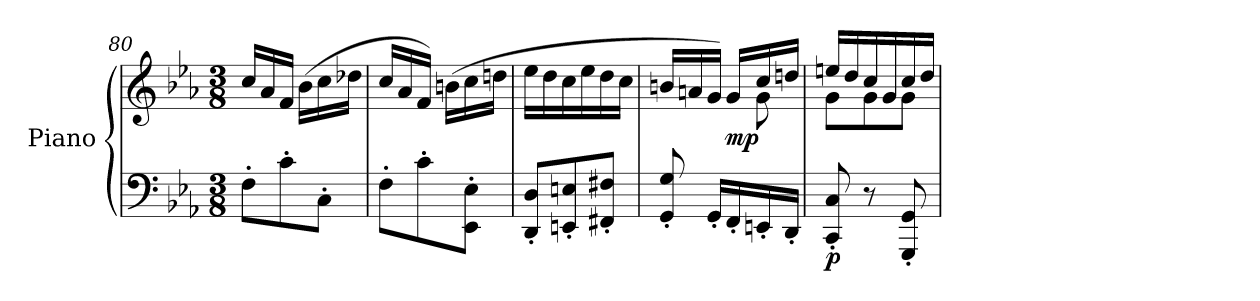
**kern	**kern	**dynam
*part1	*part1	*part1
*staff2	*staff1	*staff1/2
*I"Piano	*	*
*I'Pno.	*	*
*clefF4	*clefG2	*
*k[b-e-a-]	*k[b-e-a-]	*
*M3/8	*M3/8	*
=80	=80	=80
8F'\L	16cc/LL	.
.	16a-/	.
8c'\	16f/JJ	.
.	(>16b-\LL	.
8C'\J	16cc\	.
.	16dd-X\JJ	.
!!LO:LB:g=z
=81	=81	=81
8F'\L	16cc/LL	.
.	16a-/	.
8c'\	16f/JJ)	.
.	(>16bn\LL	.
8EE-\' 8E-\'J	16cc\	.
.	16ddn\JJ	.
=82	=82	=82
8DD/' 8D/'L	16ee-\LL	.
.	16dd\	.
8EEn/' 8En/'	16cc\	.
.	16ee-\	.
8FF#X/' 8F#X/'J	16dd\	.
.	16cc\JJ	.
=83	=83	=83
*	*^	*
8GG/' 8G/'	16bn/LL	4ryy	.
.	16an/	.	.
16GG'/LL	16g/JJ)	.	.
!	!	!	!LO:DY:b
16FF'/	16g/LL	.	mp
16EEn'/	16cc/	8g\	.
16DD'/JJ	16ddn/JJ	.	.
=84	=84	=84	=84
!	!	!	!LO:DY:b=2
8CC/' 8C/'	16een/LL	8g\L	p
.	16dd/	.	.
8r	16cc/	8g\	.
.	16g/	.	.
8GGG/' 8GG/'	16cc/	8g\J	.
.	16dd/JJ	.	.
*	*v	*v	*
=	=	=
*-	*-	*-
